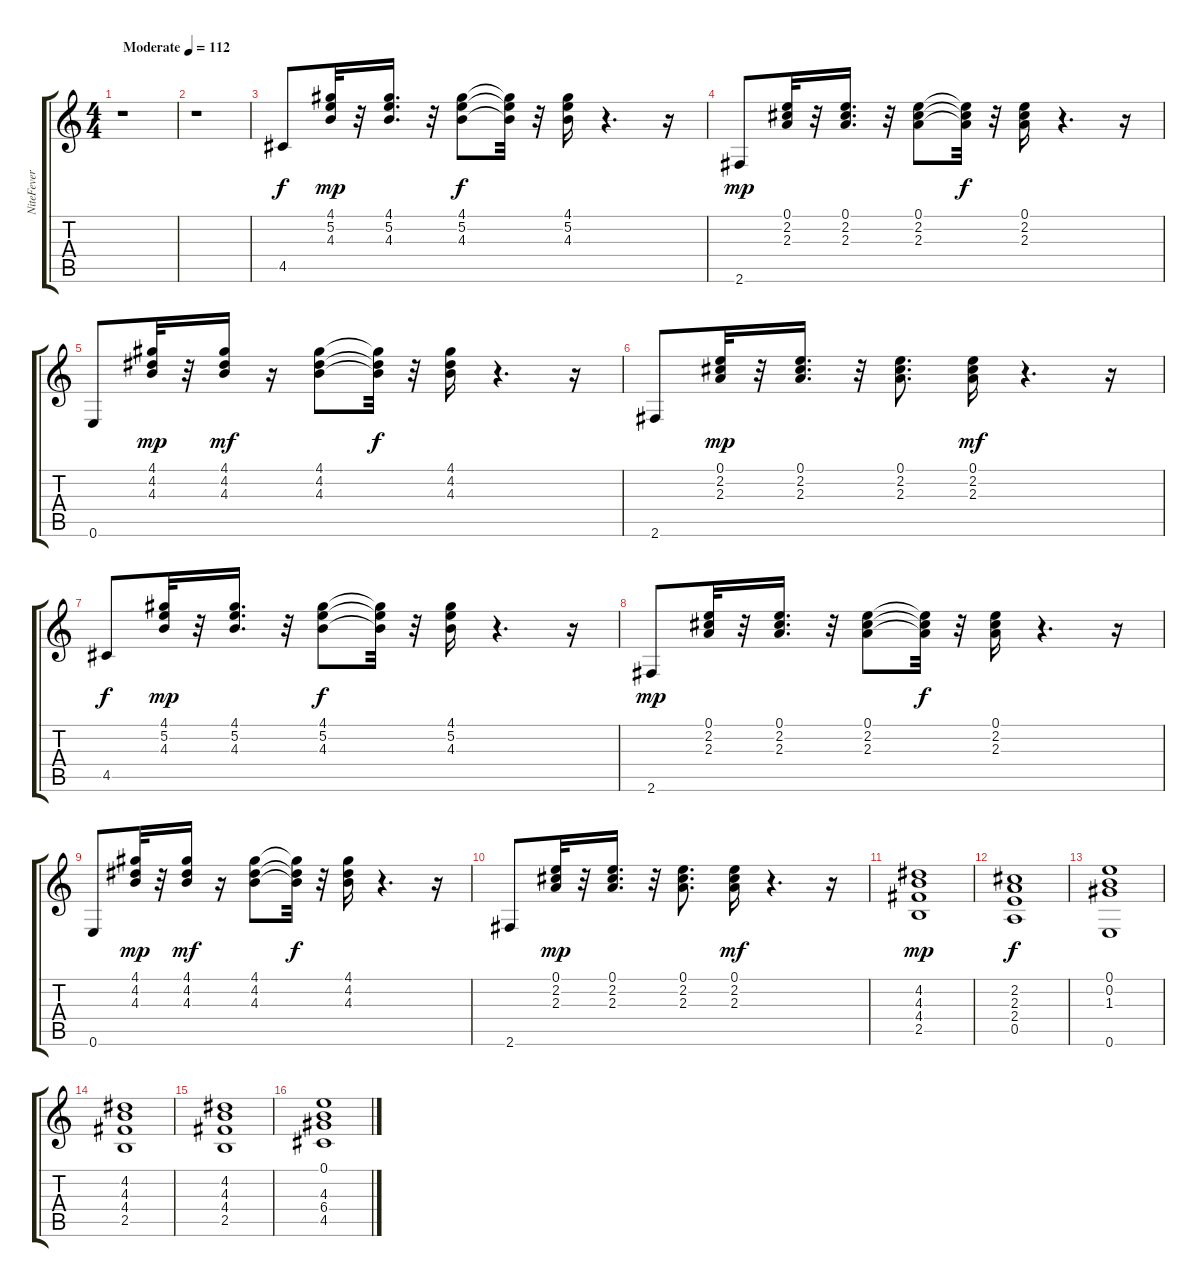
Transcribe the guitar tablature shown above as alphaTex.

\track ("NiteFever           " "NiteFever ") {solo instrument electricguitarmuted}
\staff {score tabs}
\tuning (E4 B3 G3 D3 A2 E2) {hide}
\ts (4 4)
\tempo (112 "Moderate")
\clef g2
\ks c
r.1{dy f instrument electricguitarmuted} |
r.1 |
4.5.8 (4.1 5.2 4.3).32{dy mp} r.32 (4.1 5.2 4.3).16{d} r.32 (4.1 5.2 4.3).8{dy f} (4.1{t} 5.2{t} 4.3{t}).32 r.32 (4.1 5.2 4.3).16 r.4{d} r.16 |
2.6.8{dy mp} (0.1 2.2 2.3).32 r.32 (0.1 2.2 2.3).16{d} r.32 (0.1 2.2 2.3).8 (0.1{t} 2.2{t} 2.3{t}).32{dy f} r.32 (0.1 2.2 2.3).16 r.4{d} r.16 |
0.6.8 (4.1 4.2 4.3).32{dy mp} r.32 (4.1 4.2 4.3).16{dy mf} r.16 (4.1 4.2 4.3).8 (4.1{t} 4.2{t} 4.3{t}).32{dy f} r.32 (4.1 4.2 4.3).16 r.4{d} r.16 |
2.6.8 (0.1 2.2 2.3).32{dy mp} r.32 (0.1 2.2 2.3).16{d} r.32 (0.1 2.2 2.3).8{d} (0.1 2.2 2.3).16{dy mf} r.4{d} r.16 |
4.5.8{dy f} (4.1 5.2 4.3).32{dy mp} r.32 (4.1 5.2 4.3).16{d} r.32 (4.1 5.2 4.3).8{dy f} (4.1{t} 5.2{t} 4.3{t}).32 r.32 (4.1 5.2 4.3).16 r.4{d} r.16 |
2.6.8{dy mp} (0.1 2.2 2.3).32 r.32 (0.1 2.2 2.3).16{d} r.32 (0.1 2.2 2.3).8 (0.1{t} 2.2{t} 2.3{t}).32{dy f} r.32 (0.1 2.2 2.3).16 r.4{d} r.16 |
0.6.8 (4.1 4.2 4.3).32{dy mp} r.32 (4.1 4.2 4.3).16{dy mf} r.16 (4.1 4.2 4.3).8 (4.1{t} 4.2{t} 4.3{t}).32{dy f} r.32 (4.1 4.2 4.3).16 r.4{d} r.16 |
2.6.8 (0.1 2.2 2.3).32{dy mp} r.32 (0.1 2.2 2.3).16{d} r.32 (0.1 2.2 2.3).8{d} (0.1 2.2 2.3).16{dy mf} r.4{d} r.16 |
(4.2 4.3 4.4 2.5).1{dy mp} |
(2.2 2.3 2.4 0.5).1{dy f} |
(0.1 0.2 1.3 0.6).1 |
(4.2 4.3 4.4 2.5).1 |
(4.2 4.3 4.4 2.5).1 |
(0.1 4.3 6.4 4.5).1
